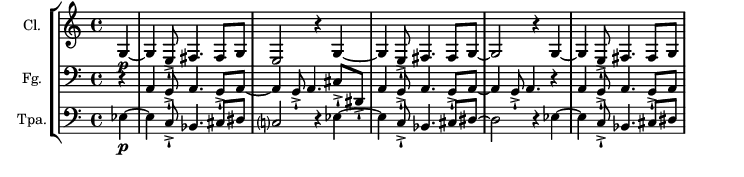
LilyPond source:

\version "2.10.33"

\include "../config/lib.ly"

#(set-global-staff-size 12.5)

global = {
  \time 4/4
  \set Score.currentBarNumber = #137
  \bar ""
  \partial 4
  \bracketUp
}

flauta = {
  \relative c''' {
  }
}

oboe = {
  \relative c' {
  }
}

clarinete = {
  \relative c' {
    g4~\p
    g e8->\st fis4. fis8 g
    e2 r4 g4~
    g e8->\st fis4. fis8 g~
    g2 r4 g4~
    g e8->\st fis4. fis8 g
  }
}

fagote = {
  \clef bass
  \relative c {
    r4
    a4 g8->\st a4. g8->\st a~
    a4 g8->\st a4. cis8->\st dis,->\st
    a'4 g8->\st a4. g8->\st a~
    a4 g8->\st a4. r4
    a4 g8->\st a4. g8->\st a~
  }
}

trompa = {
  \relative c {
    \clef bass
    ees4~\p
    ees c8->\st bes4. cis8 dis
    c?2 r4 ees4~
    ees c8->\st bes4. cis8 dis~
    dis2 r4 ees4~
    ees c8->\st bes4. cis8 dis
  }
}

\score {
  \new StaffGroup <<
    \new Staff <<
      \set Staff.instrumentName = \markup {\hcenter-in #5 "Cl."}
      \global
      \clarinete
    >>
    \new Staff <<
      \set Staff.instrumentName = \markup {\hcenter-in #5 "Fg."}
      \global
      \fagote
    >>
    \new Staff <<
      \set Staff.instrumentName = \markup {\hcenter-in #5 "Tpa."}
      \global
      \trompa
    >>
  >>
  \layout {
    \context {
      \Staff \consists "Horizontal_bracket_engraver"
    }
  }
}
\paper {
  paper-width = 12.6\cm
  paper-height = 3\cm
  line-width = 13.5\cm
  top-margin = -.1\cm
  left-margin = -1.2\cm
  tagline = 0
  print-page-number = #'nil
  head-separation = -1\cm
  indent = #0
}
